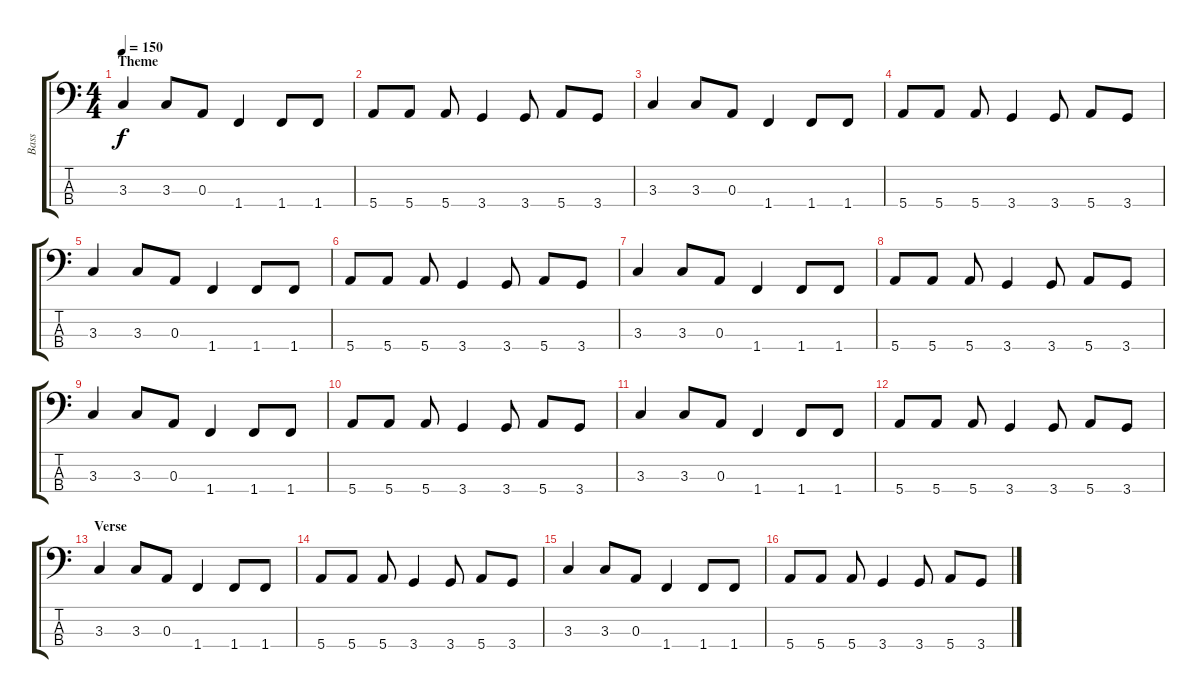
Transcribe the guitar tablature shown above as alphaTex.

\track ("Bass" "Bass") {instrument electricbasspick}
\staff {score tabs}
\tuning (G2 D2 A1 E1) {hide}
\ts (4 4)
\section ("" "Theme")
\tempo 150
\clef f4
\ks c
3.3.4{dy f volume 16 instrument electricbasspick} 3.3.8 0.3.8 1.4.4 1.4.8 1.4.8 |
5.4.8 5.4.8 5.4.8 3.4.4 3.4.8 5.4.8 3.4.8 |
3.3.4 3.3.8 0.3.8 1.4.4 1.4.8 1.4.8 |
5.4.8 5.4.8 5.4.8 3.4.4 3.4.8 5.4.8 3.4.8 |
3.3.4{volume 13} 3.3.8 0.3.8 1.4.4 1.4.8 1.4.8 |
5.4.8 5.4.8 5.4.8 3.4.4 3.4.8 5.4.8 3.4.8 |
3.3.4 3.3.8 0.3.8 1.4.4 1.4.8 1.4.8 |
5.4.8 5.4.8 5.4.8 3.4.4 3.4.8 5.4.8 3.4.8 |
3.3.4 3.3.8 0.3.8 1.4.4 1.4.8 1.4.8 |
5.4.8 5.4.8 5.4.8 3.4.4 3.4.8 5.4.8 3.4.8 |
3.3.4 3.3.8 0.3.8 1.4.4 1.4.8 1.4.8 |
5.4.8 5.4.8 5.4.8 3.4.4 3.4.8 5.4.8 3.4.8 |
\section ("" "Verse")
3.3.4{volume 16} 3.3.8 0.3.8 1.4.4 1.4.8 1.4.8 |
5.4.8 5.4.8 5.4.8 3.4.4 3.4.8 5.4.8 3.4.8 |
3.3.4 3.3.8 0.3.8 1.4.4 1.4.8 1.4.8 |
5.4.8 5.4.8 5.4.8 3.4.4 3.4.8 5.4.8 3.4.8
